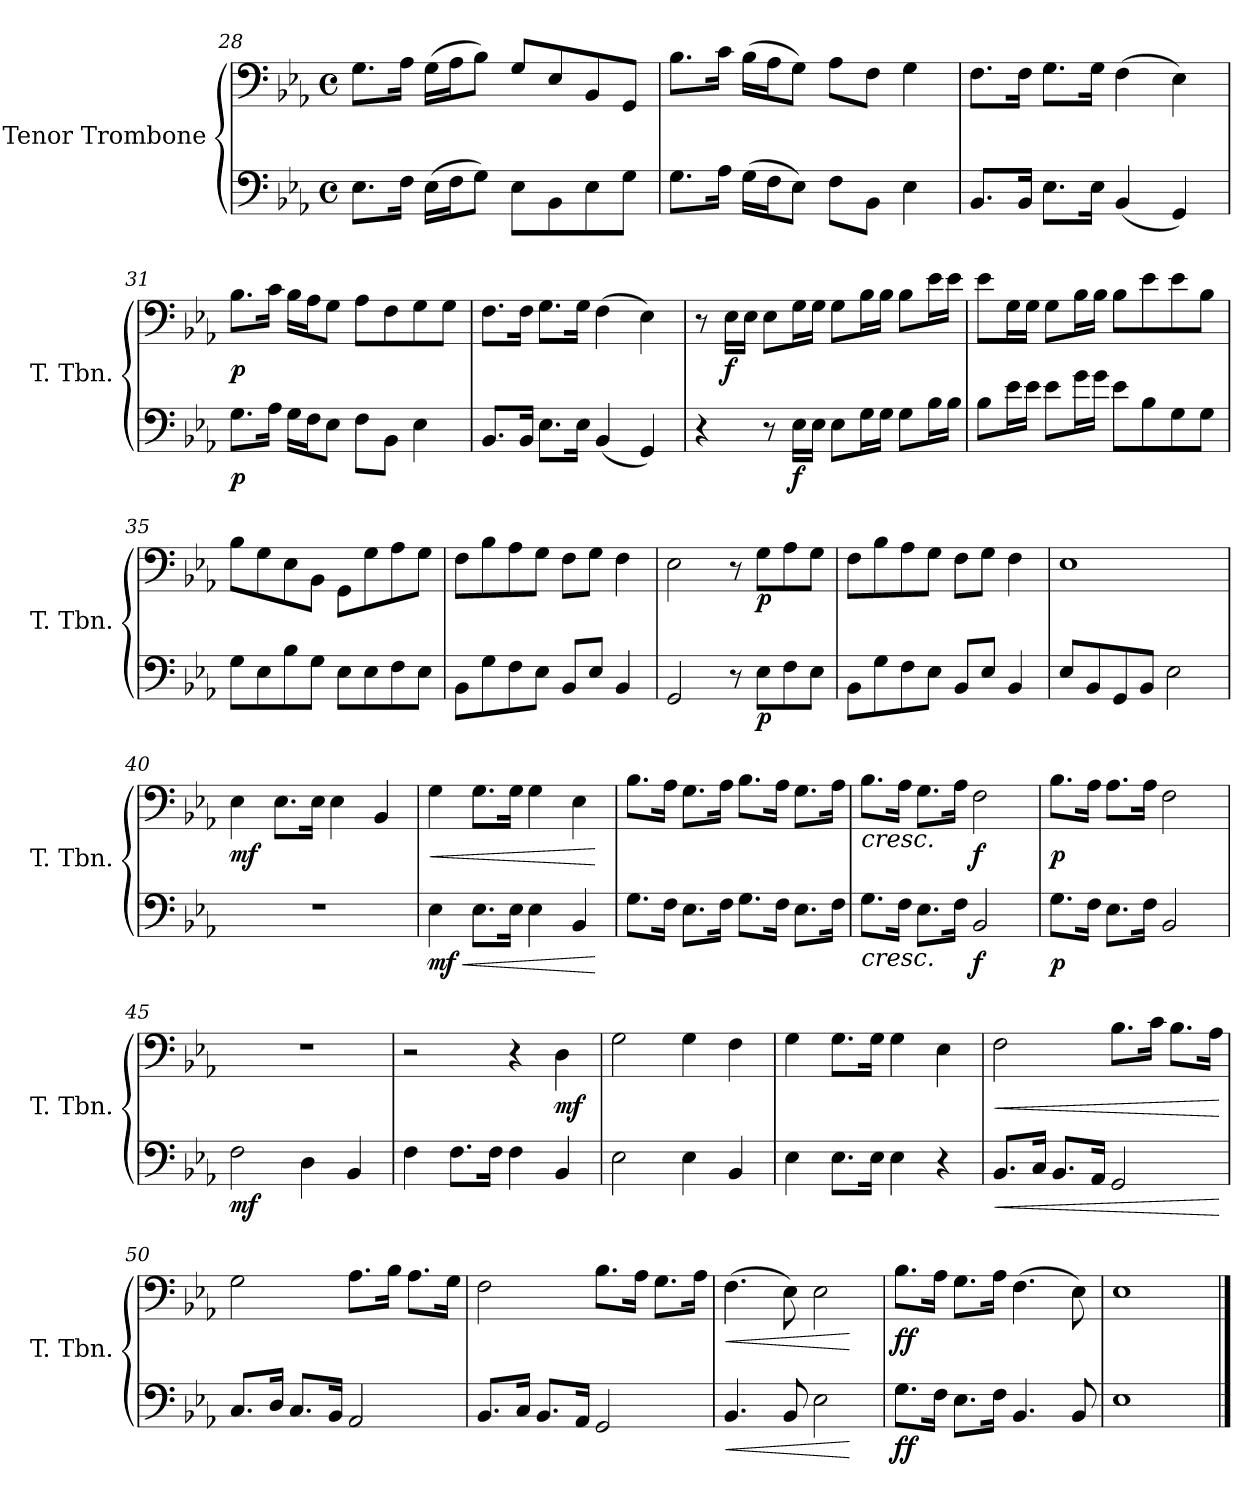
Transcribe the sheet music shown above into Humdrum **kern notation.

**kern	**dynam	**kern	**dynam
*part2	*part2	*part1	*part1
*staff2	*staff2	*staff1	*staff1
*I"Tenor Trombone	*	*I"Tenor Trombone	*
*I'T. Tbn.	*	*I'T. Tbn.	*
*clefF4	*	*clefF4	*
*k[b-e-a-]	*	*k[b-e-a-]	*
*M4/4	*	*M4/4	*
*met(c)	*	*met(c)	*
=28	=28	=28	=28
8.E-\L	.	8.G\L	.
16F\Jk	.	16A-\Jk	.
(16E-\LL	.	(16G\LL	.
16F\J	.	16A-\J	.
8G\J)	.	8B-\J)	.
8E-\L	.	8G/L	.
8BB-\	.	8E-/	.
8E-\	.	8BB-/	.
8G\J	.	8GG/J	.
!!LO:LB:g=z
=29	=29	=29	=29
8.G\L	.	8.B-\L	.
16A-\Jk	.	16c\Jk	.
(16G\LL	.	(16B-\LL	.
16F\J	.	16A-\J	.
8E-\J)	.	8G\J)	.
8F\L	.	8A-\L	.
8BB-\J	.	8F\J	.
4E-\	.	4G\	.
=30	=30	=30	=30
8.BB-/L	.	8.F\L	.
16BB-/Jk	.	16F\Jk	.
8.E-\L	.	8.G\L	.
16E-\Jk	.	16G\Jk	.
(4BB-/	.	(4F\	.
4GG/)	.	4E-\)	.
=31	=31	=31	=31
!	!LO:DY:b	!	!LO:DY:b
8.G\L	p	8.B-\L	p
16A-\Jk	.	16c\Jk	.
16G\LL	.	16B-\LL	.
16F\J	.	16A-\J	.
8E-\J	.	8G\J	.
8F\L	.	8A-\L	.
8BB-\J	.	8F\	.
4E-\	.	8G\	.
.	.	8G\J	.
=32	=32	=32	=32
8.BB-/L	.	8.F\L	.
16BB-/Jk	.	16F\Jk	.
8.E-\L	.	8.G\L	.
16E-\Jk	.	16G\Jk	.
(4BB-/	.	(4F\	.
4GG/)	.	4E-\)	.
!!LO:LB:g=z
=33	=33	=33	=33
4r	.	8r	.
!	!	!	!LO:DY:b
.	.	16E-\LL	f
.	.	16E-\JJ	.
8r	.	8E-\L	.
!	!LO:DY:b	!	!
16E-\LL	f	16G\L	.
16E-\JJ	.	16G\JJ	.
8E-\L	.	8G\L	.
16G\L	.	16B-\L	.
16G\JJ	.	16B-\JJ	.
8G\L	.	8B-\L	.
16B-\L	.	16e-\L	.
16B-\JJ	.	16e-\JJ	.
=34	=34	=34	=34
8B-\L	.	8e-\L	.
16e-\L	.	16G\L	.
16e-\JJ	.	16G\JJ	.
8e-\L	.	8G\L	.
16g\L	.	16B-\L	.
16g\JJ	.	16B-\JJ	.
8e-\L	.	8B-\L	.
8B-\	.	8e-\	.
8G\	.	8e-\	.
8G\J	.	8B-\J	.
=35	=35	=35	=35
8G\L	.	8B-\L	.
8E-\	.	8G\	.
8B-\	.	8E-\	.
8G\J	.	8BB-\J	.
8E-\L	.	8GG\L	.
8E-\	.	8G\	.
8F\	.	8A-\	.
8E-\J	.	8G\J	.
=36	=36	=36	=36
8BB-\L	.	8F\L	.
8G\	.	8B-\	.
8F\	.	8A-\	.
8E-\J	.	8G\J	.
8BB-/L	.	8F\L	.
8E-/J	.	8G\J	.
4BB-/	.	4F\	.
!!LO:LB:g=z
=37	=37	=37	=37
2GG/	.	2E-\	.
8r	.	8r	.
!	!LO:DY:b	!	!LO:DY:b
8E-\L	p	8G\L	p
8F\	.	8A-\	.
8E-\J	.	8G\J	.
=38	=38	=38	=38
8BB-\L	.	8F\L	.
8G\	.	8B-\	.
8F\	.	8A-\	.
8E-\J	.	8G\J	.
8BB-/L	.	8F\L	.
8E-/J	.	8G\J	.
4BB-/	.	4F\	.
=39	=39	=39	=39
8E-/L	.	1E-	.
8BB-/	.	.	.
8GG/	.	.	.
8BB-/J	.	.	.
2E-\	.	.	.
=40	=40	=40	=40
!	!	!	!LO:DY:b
1r	.	4E-\	mf
.	.	8.E-\L	.
.	.	16E-\Jk	.
.	.	4E-\	.
.	.	4BB-/	.
=41	=41	=41	=41
!	!LO:HP:b	!	!LO:HP:b
!	!LO:DY:n=1:b	!	!
4E-\	< mf	4G\	<
8.E-\L	.	8.G\L	.
16E-\Jk	.	16G\Jk	.
4E-\	.	4G\	.
4BB-/	.	4E-\	.
.	[	.	[
=42	=42	=42	=42
8.G\L	.	8.B-\L	.
16F\Jk	.	16A-\Jk	.
8.E-\L	.	8.G\L	.
16F\Jk	.	16A-\Jk	.
8.G\L	.	8.B-\L	.
16F\Jk	.	16A-\Jk	.
8.E-\L	.	8.G\L	.
16F\Jk	.	16A-\Jk	.
!!LO:PB:g=z
=43	=43	=43	=43
!	!LO:HP:b	!	!LO:HP:b
8.G\L	<	8.B-\L	<
16F\Jk	.	16A-\Jk	.
8.E-\L	.	8.G\L	.
16F\Jk	.	16A-\Jk	.
!	!LO:DY:b	!	!LO:DY:b
2BB-/	f	2F\	f
.	[	.	[
=44	=44	=44	=44
!	!LO:DY:b	!	!LO:DY:b
8.G\L	p	8.B-\L	p
16F\Jk	.	16A-\Jk	.
8.E-\L	.	8.A-\L	.
16F\Jk	.	16A-\Jk	.
2BB-/	.	2F\	.
=45	=45	=45	=45
!	!LO:DY:b	!	!
2F\	mf	1r	.
4D\	.	.	.
4BB-/	.	.	.
=46	=46	=46	=46
4F\	.	2r	.
8.F\L	.	.	.
16F\Jk	.	.	.
4F\	.	4r	.
!	!	!	!LO:DY:b
4BB-/	.	4D\	mf
=47	=47	=47	=47
2E-\	.	2G\	.
4E-\	.	4G\	.
4BB-/	.	4F\	.
=48	=48	=48	=48
4E-\	.	4G\	.
8.E-\L	.	8.G\L	.
16E-\Jk	.	16G\Jk	.
4E-\	.	4G\	.
4r	.	4E-\	.
!!LO:LB:g=z
=49	=49	=49	=49
!	!LO:HP:b	!	!LO:HP:b
8.BB-/L	<	2F\	<
16C/Jk	.	.	.
8.BB-/L	.	.	.
16AA-/Jk	.	.	.
2GG/	.	8.B-\L	.
.	.	16c\Jk	.
.	.	8.B-\L	.
.	.	16A-\Jk	.
.	[	.	[
=50	=50	=50	=50
8.C/L	.	2G\	.
16D/Jk	.	.	.
8.C/L	.	.	.
16BB-/Jk	.	.	.
2AA-/	.	8.A-\L	.
.	.	16B-\Jk	.
.	.	8.A-\L	.
.	.	16G\Jk	.
=51	=51	=51	=51
8.BB-/L	.	2F\	.
16C/Jk	.	.	.
8.BB-/L	.	.	.
16AA-/Jk	.	.	.
2GG/	.	8.B-\L	.
.	.	16A-\Jk	.
.	.	8.G\L	.
.	.	16A-\Jk	.
=52	=52	=52	=52
!	!LO:HP:b	!	!LO:HP:b
4.BB-/	<	(4.F\	<
8BB-/	.	8E-\)	.
2E-\	.	2E-\	.
.	[	.	[
!!LO:LB:g=z
=53	=53	=53	=53
!	!LO:DY:b	!	!LO:DY:b
8.G\L	ff	8.B-\L	ff
16F\Jk	.	16A-\Jk	.
8.E-\L	.	8.G\L	.
16F\Jk	.	16A-\Jk	.
4.BB-/	.	(4.F\	.
8BB-/	.	8E-\)	.
=54	=54	=54	=54
1E-	.	1E-	.
==	==	==	==
*-	*-	*-	*-
